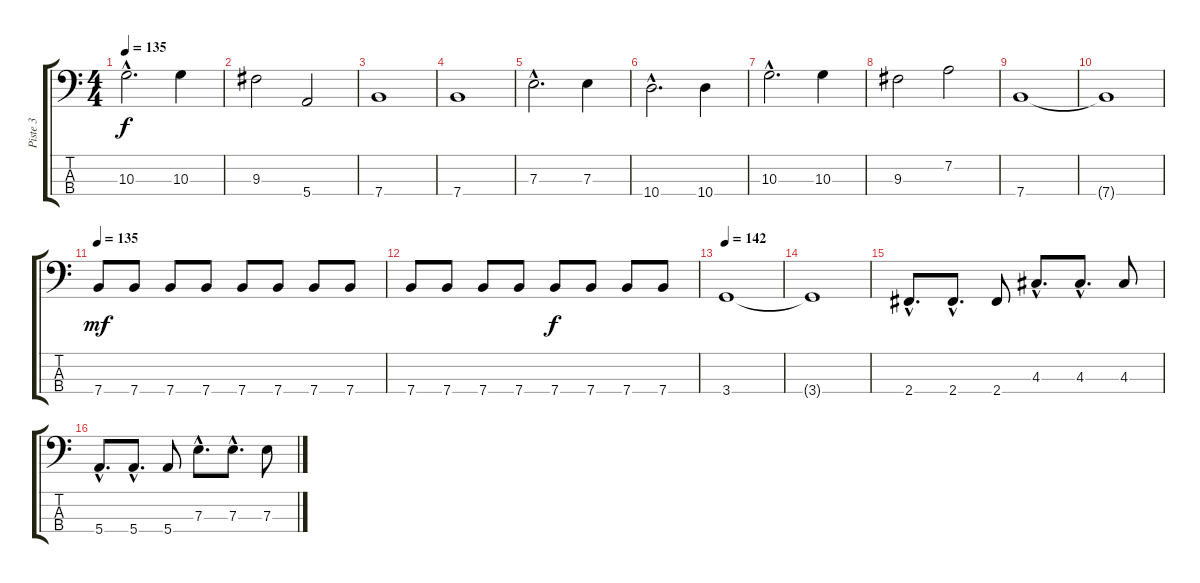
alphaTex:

\track ("Piste 3" "Piste 3") {instrument electricbassfinger}
\staff {score tabs}
\tuning (G2 D2 A1 E1) {hide}
\ts (4 4)
\tempo 135
\clef f4
\ks c
10.3{hac}.2{d dy f} 10.3.4 |
9.3.2 5.4.2 |
7.4.1 |
7.4.1 |
7.3{hac}.2{d} 7.3.4 |
10.4{hac}.2{d} 10.4.4 |
10.3{hac}.2{d} 10.3.4 |
9.3.2 7.2.2 |
7.4.1 |
7.4{t}.1 |
\tempo 135
7.4.8{dy mf} 7.4.8 7.4.8 7.4.8 7.4.8 7.4.8 7.4.8 7.4.8 |
7.4.8 7.4.8 7.4.8 7.4.8 7.4.8{dy f} 7.4.8 7.4.8 7.4.8 |
\tempo 142
3.4.1 |
3.4{t}.1 |
2.4{hac}.8{d} 2.4{hac}.8{d} 2.4.8 4.3{hac}.8{d} 4.3{hac}.8{d} 4.3.8 |
5.4{hac}.8{d} 5.4{hac}.8{d} 5.4.8 7.3{hac}.8{d} 7.3{hac}.8{d} 7.3.8
